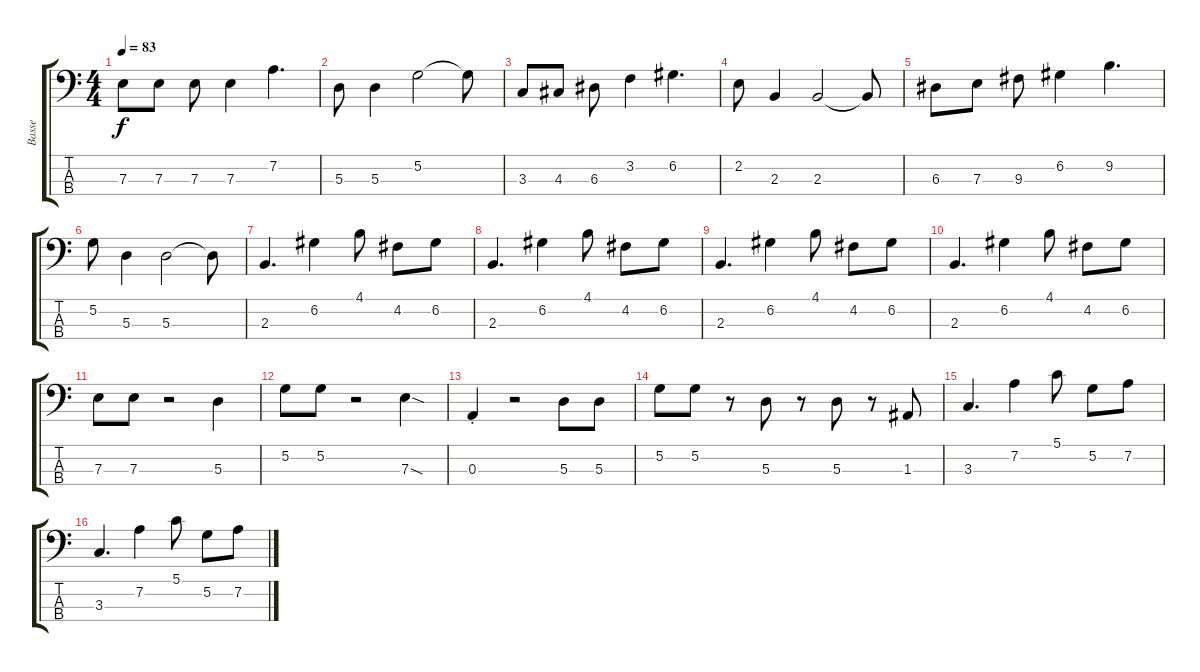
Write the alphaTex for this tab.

\track ("Basse" "Basse") {instrument electricbassfinger}
\staff {score tabs}
\tuning (G2 D2 A1 E1) {hide}
\ts (4 4)
\tempo 83
\clef f4
\ks c
7.3.8{dy f} 7.3.8 7.3.8 7.3.4 7.2.4{d} |
5.3.8 5.3.4 5.2.2 5.2{t}.8 |
3.3.8 4.3.8 6.3.8 3.2.4 6.2.4{d} |
2.2.8 2.3.4 2.3.2 2.3{t}.8 |
6.3.8 7.3.8 9.3.8 6.2.4 9.2.4{d} |
5.2.8 5.3.4 5.3.2 5.3{t}.8 |
2.3.4{d} 6.2.4 4.1.8 4.2.8 6.2.8 |
2.3.4{d} 6.2.4 4.1.8 4.2.8 6.2.8 |
2.3.4{d} 6.2.4 4.1.8 4.2.8 6.2.8 |
2.3.4{d} 6.2.4 4.1.8 4.2.8 6.2.8 |
7.3.8 7.3.8 r.2 5.3.4 |
5.2.8 5.2.8 r.2 7.3{sod}.4 |
0.3{st}.4 r.2 5.3.8 5.3.8 |
5.2.8 5.2.8 r.8 5.3.8 r.8 5.3.8 r.8 1.3.8 |
3.3.4{d} 7.2.4 5.1.8 5.2.8 7.2.8 |
3.3.4{d} 7.2.4 5.1.8 5.2.8 7.2.8
